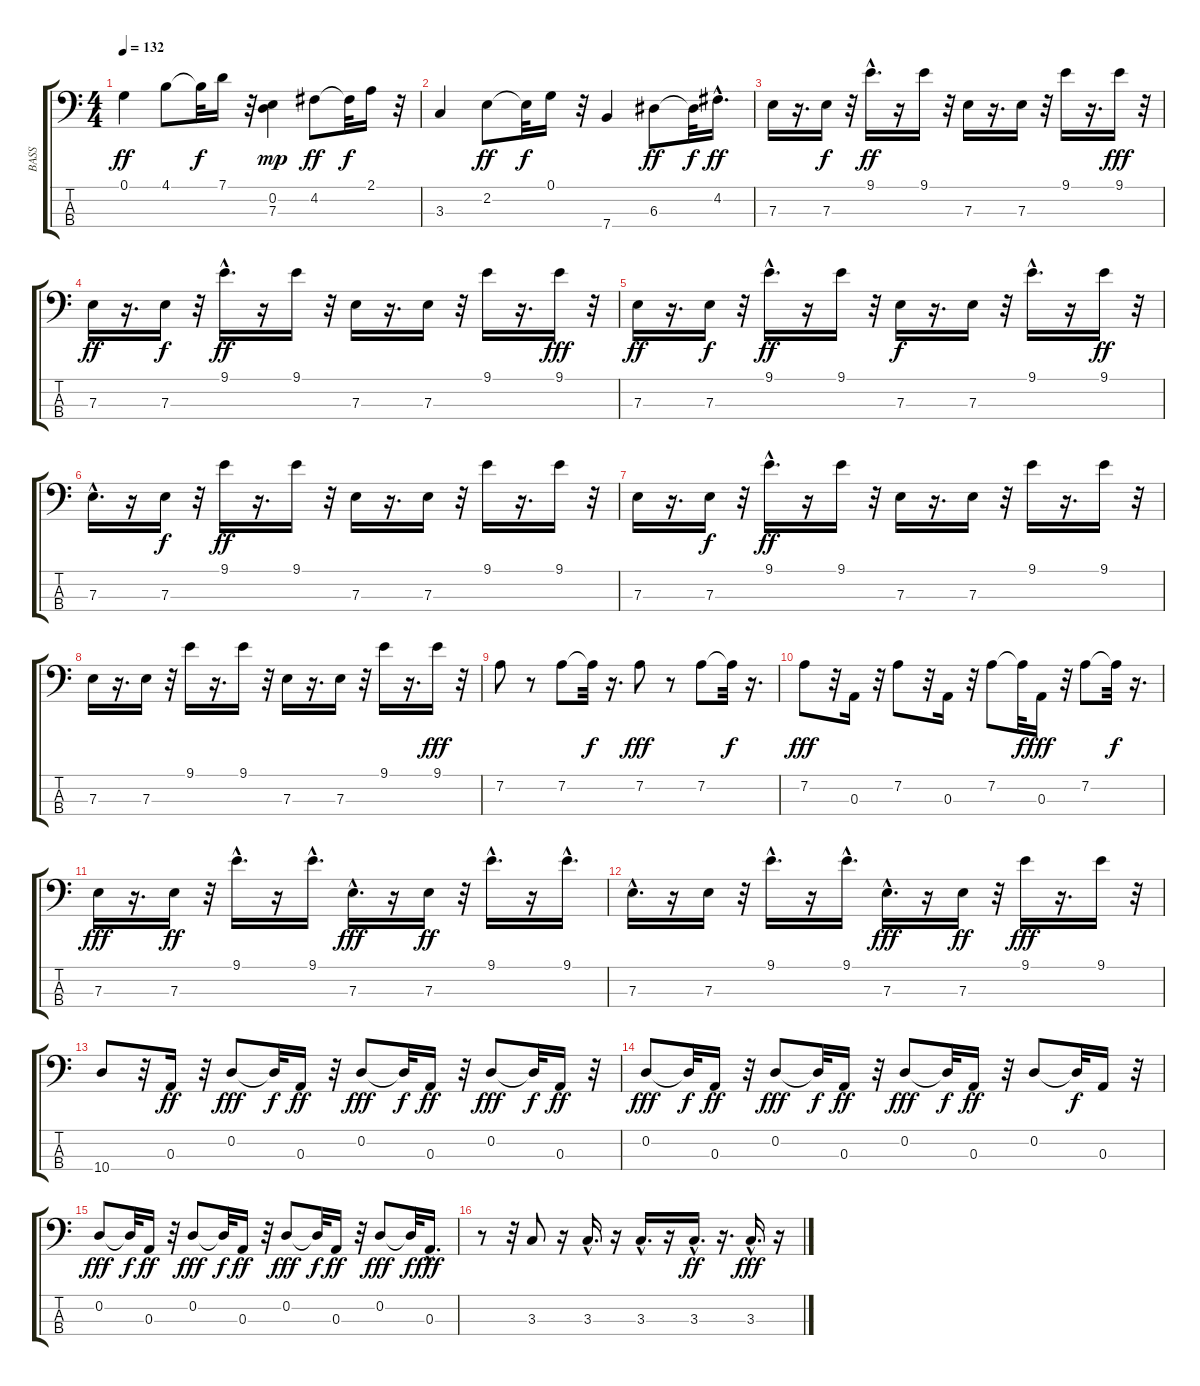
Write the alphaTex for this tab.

\track ("BASS    " "BASS    ") {instrument electricbasspick}
\staff {score tabs}
\tuning (G2 D2 A1 E1) {hide}
\ts (4 4)
\tempo 132
\clef f4
\ks c
0.1.4{dy ff} 4.1.8 4.1{t}.32{dy f} 7.1.16 r.32 (0.2 7.3).4{dy mp} 4.2.8{dy ff} 4.2{t}.32{dy f} 2.1.16 r.32 |
3.3.4 2.2.8{dy ff} 2.2{t}.32{dy f} 0.1.16 r.32 7.4.4 6.3.8{dy ff} 6.3{t}.32{dy f} 4.2{hac}.16{d dy ff} |
7.3.16 r.16{d} 7.3.16{dy f} r.32 9.1{hac}.16{d dy ff} r.16 9.1.16 r.32 7.3.16 r.16{d} 7.3.16 r.32 9.1.16 r.16{d} 9.1.16{dy fff} r.32 |
7.3.16{dy ff} r.16{d} 7.3.16{dy f} r.32 9.1{hac}.16{d dy ff} r.16 9.1.16 r.32 7.3.16 r.16{d} 7.3.16 r.32 9.1.16 r.16{d} 9.1.16{dy fff} r.32 |
7.3.16{dy ff} r.16{d} 7.3.16{dy f} r.32 9.1{hac}.16{d dy ff} r.16 9.1.16 r.32 7.3.16{dy f} r.16{d} 7.3.16 r.32 9.1{hac}.16{d} r.16 9.1.16{dy ff} r.32 |
7.3{hac}.16{d} r.16 7.3.16{dy f} r.32 9.1.16{dy ff} r.16{d} 9.1.16 r.32 7.3.16 r.16{d} 7.3.16 r.32 9.1.16 r.16{d} 9.1.16 r.32 |
7.3.16 r.16{d} 7.3.16{dy f} r.32 9.1{hac}.16{d dy ff} r.16 9.1.16 r.32 7.3.16 r.16{d} 7.3.16 r.32 9.1.16 r.16{d} 9.1.16 r.32 |
7.3.16 r.16{d} 7.3.16 r.32 9.1.16 r.16{d} 9.1.16 r.32 7.3.16 r.16{d} 7.3.16 r.32 9.1.16 r.16{d} 9.1.16{dy fff} r.32 |
7.2.8 r.8 7.2.8 7.2{t}.32{dy f} r.16{d} 7.2.8{dy fff} r.8 7.2.8 7.2{t}.32{dy f} r.16{d} |
7.2.8{dy fff} r.32 0.3.16 r.32 7.2.8 r.32 0.3.16 r.32 7.2.8 7.2{t}.32{dy f} 0.3.16{dy fff} r.32 7.2.8 7.2{t}.32{dy f} r.16{d} |
7.3.16{dy fff} r.16{d} 7.3.16{dy ff} r.32 9.1{hac}.16{d} r.16 9.1{hac}.16{d} 7.3{hac}.16{d dy fff} r.16 7.3.16{dy ff} r.32 9.1{hac}.16{d} r.16 9.1{hac}.16{d} |
7.3{hac}.16{d} r.16 7.3.16 r.32 9.1{hac}.16{d} r.16 9.1{hac}.16{d} 7.3{hac}.16{d dy fff} r.16 7.3.16{dy ff} r.32 9.1.16{dy fff} r.16{d} 9.1.16 r.32 |
10.4.8 r.32 0.3.16{dy ff} r.32 0.2.8{dy fff} 0.2{t}.32{dy f} 0.3.16{dy ff} r.32 0.2.8{dy fff} 0.2{t}.32{dy f} 0.3.16{dy ff} r.32 0.2.8{dy fff} 0.2{t}.32{dy f} 0.3.16{dy ff} r.32 |
0.2.8{dy fff} 0.2{t}.32{dy f} 0.3.16{dy ff} r.32 0.2.8{dy fff} 0.2{t}.32{dy f} 0.3.16{dy ff} r.32 0.2.8{dy fff} 0.2{t}.32{dy f} 0.3.16{dy ff} r.32 0.2.8 0.2{t}.32{dy f} 0.3.16 r.32 |
0.2.8{dy fff} 0.2{t}.32{dy f} 0.3.16{dy ff} r.32 0.2.8{dy fff} 0.2{t}.32{dy f} 0.3.16{dy ff} r.32 0.2.8{dy fff} 0.2{t}.32{dy f} 0.3.16{dy ff} r.32 0.2.8{dy fff} 0.2{t}.32{dy f} 0.3{hac}.16{d dy fff} |
r.8 r.32 3.3.8 r.16 3.3{hac}.16{d} r.16 3.3{hac}.16{d} r.16 3.3{hac}.16{d dy ff} r.16{d} 3.3{hac}.16{d dy fff} r.16
